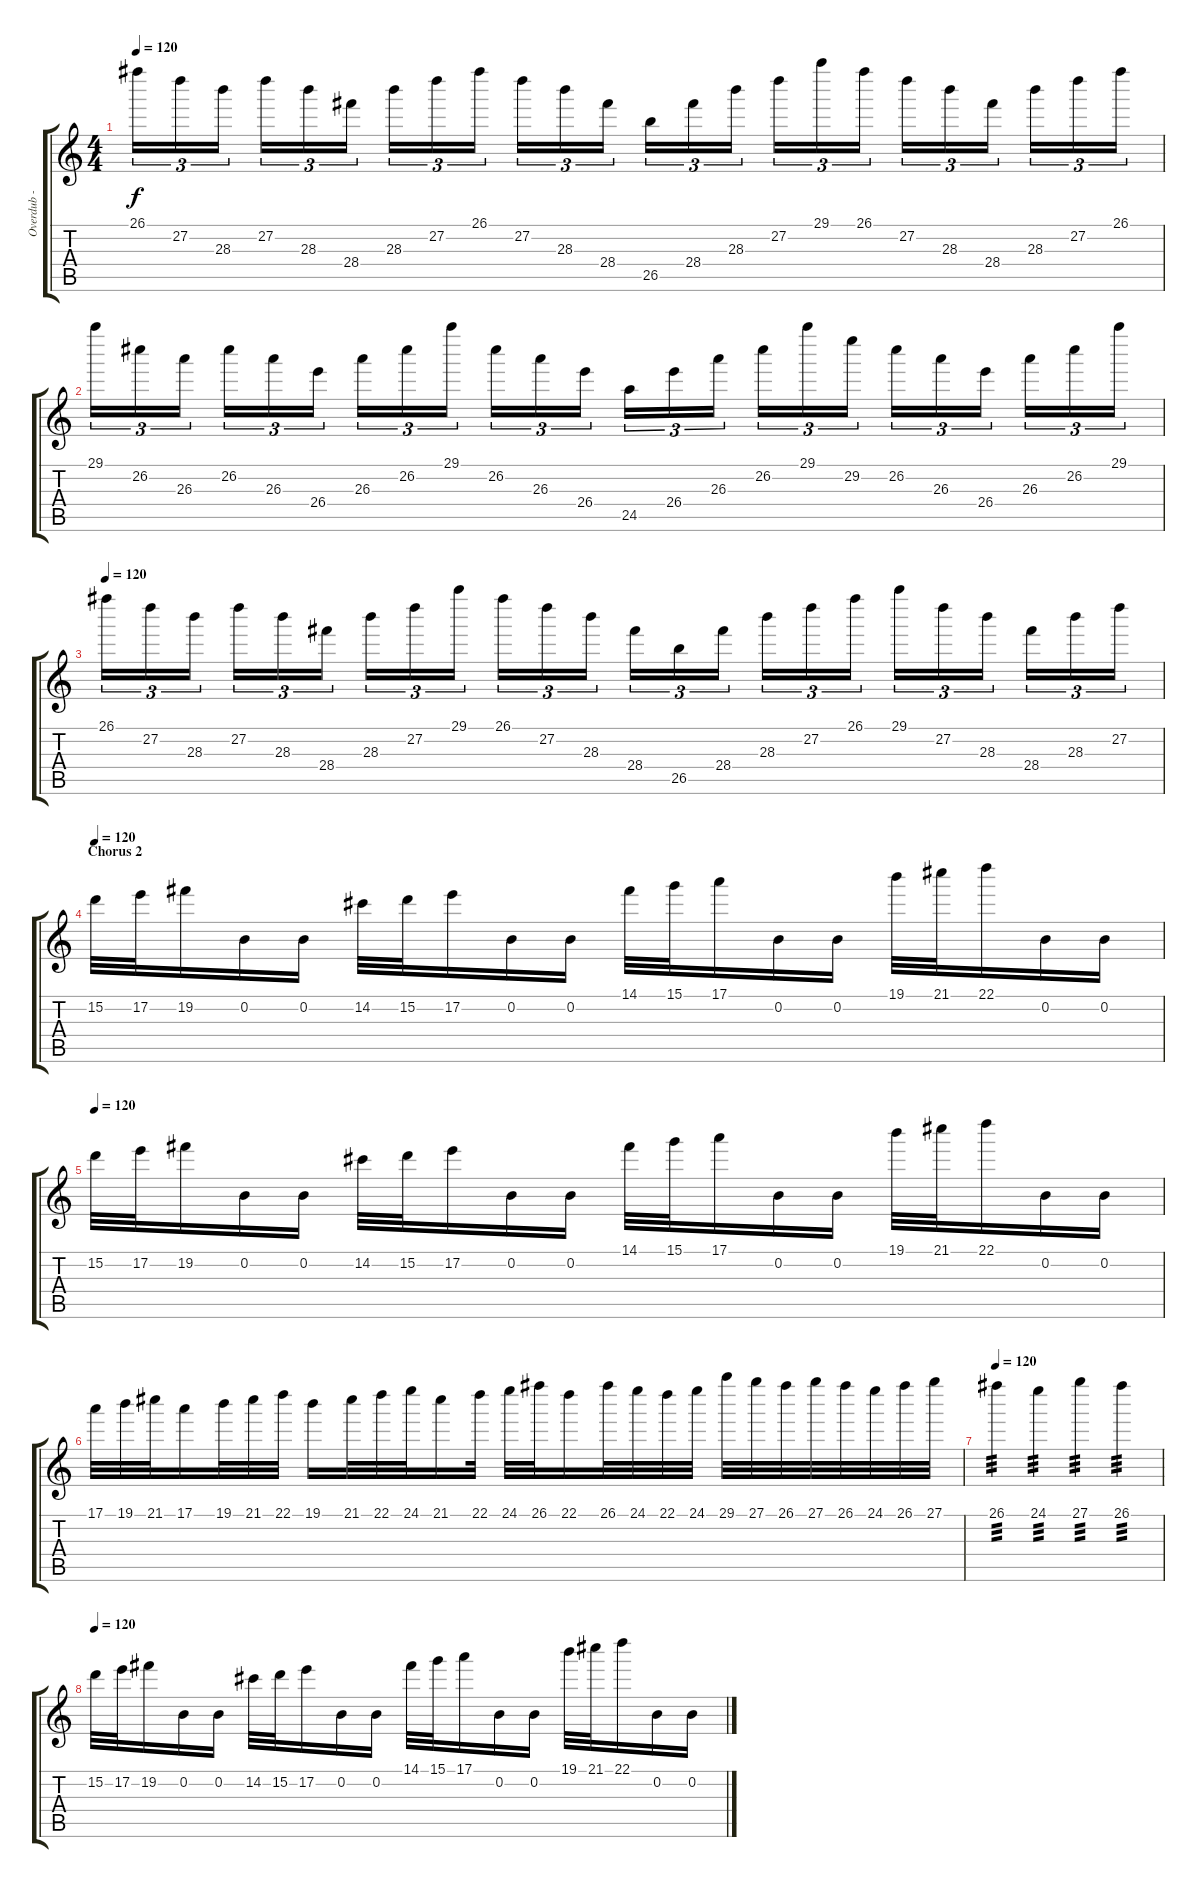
\track ("Overdub - Trash Can" "Overdub - ") {instrument distortionguitar}
\staff {score tabs}
\tuning (E4 B3 G3 D3 A2 E2) {hide}
\ts (4 4)
\tempo 120
\clef g2
\ks c
26.1.16{tu (3 2) dy f volume 10 instrument lead2sawtooth} 27.2.16{tu (3 2)} 28.3.16{tu (3 2)} 27.2.16{tu (3 2)} 28.3.16{tu (3 2)} 28.4.16{tu (3 2)} 28.3.16{tu (3 2)} 27.2.16{tu (3 2)} 26.1.16{tu (3 2)} 27.2.16{tu (3 2)} 28.3.16{tu (3 2)} 28.4.16{tu (3 2)} 26.5.16{tu (3 2)} 28.4.16{tu (3 2)} 28.3.16{tu (3 2)} 27.2.16{tu (3 2)} 29.1.16{tu (3 2)} 26.1.16{tu (3 2)} 27.2.16{tu (3 2)} 28.3.16{tu (3 2)} 28.4.16{tu (3 2)} 28.3.16{tu (3 2)} 27.2.16{tu (3 2)} 26.1.16{tu (3 2)} |
29.1.16{tu (3 2) volume 10 instrument lead2sawtooth} 26.2.16{tu (3 2)} 26.3.16{tu (3 2)} 26.2.16{tu (3 2)} 26.3.16{tu (3 2)} 26.4.16{tu (3 2)} 26.3.16{tu (3 2)} 26.2.16{tu (3 2)} 29.1.16{tu (3 2)} 26.2.16{tu (3 2)} 26.3.16{tu (3 2)} 26.4.16{tu (3 2)} 24.5.16{tu (3 2)} 26.4.16{tu (3 2)} 26.3.16{tu (3 2)} 26.2.16{tu (3 2)} 29.1.16{tu (3 2)} 29.2.16{tu (3 2)} 26.2.16{tu (3 2)} 26.3.16{tu (3 2)} 26.4.16{tu (3 2)} 26.3.16{tu (3 2)} 26.2.16{tu (3 2)} 29.1.16{tu (3 2)} |
\tempo 120
26.1.16{tu (3 2) volume 10 instrument lead2sawtooth} 27.2.16{tu (3 2)} 28.3.16{tu (3 2)} 27.2.16{tu (3 2)} 28.3.16{tu (3 2)} 28.4.16{tu (3 2)} 28.3.16{tu (3 2)} 27.2.16{tu (3 2)} 29.1.16{tu (3 2)} 26.1.16{tu (3 2)} 27.2.16{tu (3 2)} 28.3.16{tu (3 2)} 28.4.16{tu (3 2)} 26.5.16{tu (3 2)} 28.4.16{tu (3 2)} 28.3.16{tu (3 2)} 27.2.16{tu (3 2)} 26.1.16{tu (3 2)} 29.1.16{tu (3 2)} 27.2.16{tu (3 2)} 28.3.16{tu (3 2)} 28.4.16{tu (3 2)} 28.3.16{tu (3 2)} 27.2.16{tu (3 2)} |
\section ("" "Chorus 2")
\tempo 120
15.2.32{volume 14 instrument distortionguitar} 17.2.32 19.2.16 0.2.16 0.2.16 14.2.32 15.2.32 17.2.16 0.2.16 0.2.16 14.1.32 15.1.32 17.1.16 0.2.16 0.2.16 19.1.32 21.1.32 22.1.16 0.2.16 0.2.16 |
\tempo 120
15.2.32{volume 14 instrument distortionguitar} 17.2.32 19.2.16 0.2.16 0.2.16 14.2.32 15.2.32 17.2.16 0.2.16 0.2.16 14.1.32 15.1.32 17.1.16 0.2.16 0.2.16 19.1.32 21.1.32 22.1.16 0.2.16 0.2.16 |
17.1.32{volume 10 instrument lead2sawtooth} 19.1.32 21.1.32 17.1.16 19.1.32 21.1.32 22.1.32 19.1.16 21.1.32 22.1.32 24.1.32 21.1.16 22.1.32 24.1.32 26.1.32 22.1.16 26.1.32 24.1.32 22.1.32 24.1.32 29.1.32 27.1.32 26.1.32 27.1.32 26.1.32 24.1.32 26.1.32 27.1.32 |
\tempo 120
26.1.4{tp 3 volume 10 instrument lead2sawtooth} 24.1.4{tp 3} 27.1.4{tp 3} 26.1.4{tp 3} |
\tempo 120
15.2.32{volume 14 instrument distortionguitar} 17.2.32 19.2.16 0.2.16 0.2.16 14.2.32 15.2.32 17.2.16 0.2.16 0.2.16 14.1.32 15.1.32 17.1.16 0.2.16 0.2.16 19.1.32 21.1.32 22.1.16 0.2.16 0.2.16
